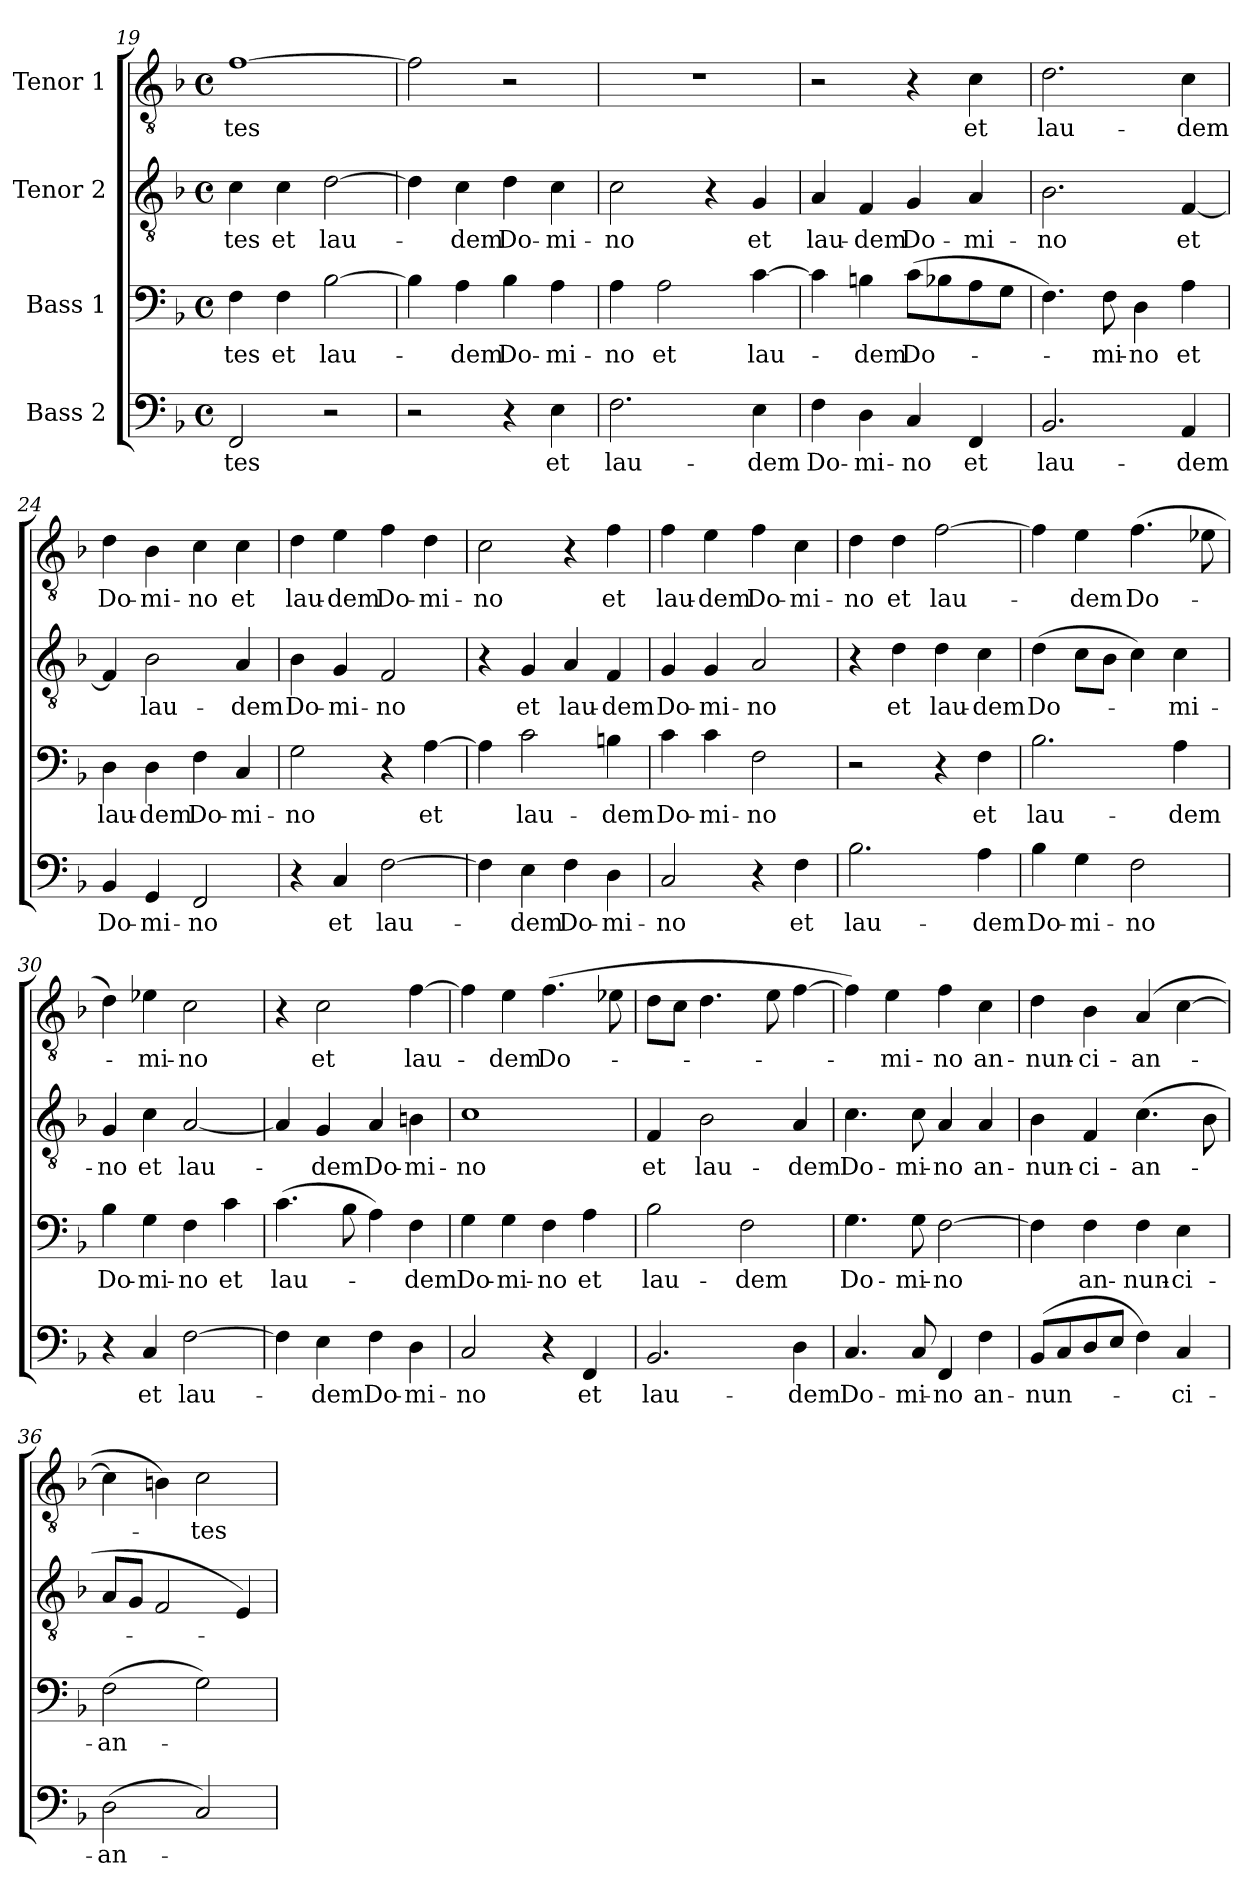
**kern	**text	**kern	**text	**kern	**text	**kern	**text
*part4	*part4	*part3	*part3	*part2	*part2	*part1	*part1
*staff4	*staff4	*staff3	*staff3	*staff2	*staff2	*staff1	*staff1
*I"Bass 2	*	*I"Bass 1	*	*I"Tenor 2	*	*I"Tenor 1	*
!!LO:PB:g=z
*clefF4	*	*clefF4	*	*clefGv2	*	*clefGv2	*
*k[b-]	*	*k[b-]	*	*k[b-]	*	*k[b-]	*
*F:	*	*F:	*	*F:	*	*F:	*
*M4/4	*	*M4/4	*	*M4/4	*	*M4/4	*
*met(c)	*	*met(c)	*	*met(c)	*	*met(c)	*
=19	=19	=19	=19	=19	=19	=19	=19
2FF/	-tes	4F\	-tes	4c\	-tes	[1f	-tes
.	.	4F\	et	4c\	et	.	.
2r	.	[2B-\	lau-	[2d\	lau-	.	.
=20	=20	=20	=20	=20	=20	=20	=20
2r	.	4B-\]	.	4d\]	.	2f\]	.
.	.	4A\	-dem	4c\	-dem	.	.
4r	.	4B-\	Do-	4d\	Do-	2r	.
4E\	et	4A\	-mi-	4c\	-mi-	.	.
=21	=21	=21	=21	=21	=21	=21	=21
2.F\	lau-	4A\	-no	2c\	-no	1r	.
.	.	2A\	et	.	.	.	.
.	.	.	.	4r	.	.	.
4E\	-dem	[4c\	lau-	4G/	et	.	.
=22	=22	=22	=22	=22	=22	=22	=22
4F\	Do-	4c\]	.	4A/	lau-	2r	.
4D\	-mi-	4Bn\	-dem	4F/	-dem	.	.
4C/	-no	(8c\L	Do-	4G/	Do-	4r	.
.	.	8B-X\	.	.	.	.	.
4FF/	et	8A\	.	4A/	-mi-	4c\	et
.	.	8G\J	.	.	.	.	.
=23	=23	=23	=23	=23	=23	=23	=23
2.BB-/	lau-	4.F\)	.	2.B-\	-no	2.d\	-lau-
.	.	8F\	-mi-	.	.	.	.
.	.	4D\	-no	.	.	.	.
4AA/	-dem	4A\	et	[4F/	et	4c\	-dem
=24	=24	=24	=24	=24	=24	=24	=24
4BB-/	Do-	4D\	lau-	4F/]	.	4d\	Do-
4GG/	-mi-	4D\	-dem	2B-\	lau-	4B-\	-mi-
2FF/	-no	4F\	Do-	.	.	4c\	-no
.	.	4C/	-mi-	4A/	-dem	4c\	et
!!LO:LB:g=z
=25	=25	=25	=25	=25	=25	=25	=25
4r	.	2G\	-no	4B-\	Do-	4d\	lau-
4C/	et	.	.	4G/	-mi-	4e\	-dem
[2F\	lau-	4r	.	2F/	-no	4f\	Do-
.	.	[4A\	et	.	.	4d\	-mi-
=26	=26	=26	=26	=26	=26	=26	=26
4F\]	.	4A\]	.	4r	.	2c\	-no
4E\	-dem	2c\	lau-	4G/	et	.	.
4F\	Do-	.	.	4A/	lau-	4r	.
4D\	-mi-	4Bn\	-dem	4F/	-dem	4f\	et
=27	=27	=27	=27	=27	=27	=27	=27
2C/	-no	4c\	Do-	4G/	Do-	4f\	lau-
.	.	4c\	-mi-	4G/	-mi-	4e\	-dem
4r	.	2F\	-no	2A/	-no	4f\	Do-
4F\	et	.	.	.	.	4c\	-mi-
=28	=28	=28	=28	=28	=28	=28	=28
2.B-\	lau-	2r	.	4r	.	4d\	-no
.	.	.	.	4d\	et	4d\	et
.	.	4r	.	4d\	lau-	[2f\	lau-
4A\	-dem	4F\	et	4c\	-dem	.	.
=29	=29	=29	=29	=29	=29	=29	=29
4B-\	Do-	2.B-\	lau-	(4d\	Do-	4f\]	.
4G\	-mi-	.	.	8c\L	.	4e\	-dem
.	.	.	.	8B-\J	.	.	.
2F\	-no	.	.	4c\)	.	(4.f\	Do-
.	.	4A\	-dem	4c\	-mi-	.	.
.	.	.	.	.	.	8e-X\	.
=30	=30	=30	=30	=30	=30	=30	=30
4r	.	4B-\	Do-	4G/	-no	4d\)	.
4C/	et	4G\	-mi-	4c\	et	4e-X\	-mi-
[2F\	lau-	4F\	-no	[2A/	lau-	2c\	-no
.	.	4c\	et	.	.	.	.
!!LO:LB:g=z
=31	=31	=31	=31	=31	=31	=31	=31
4F\]	.	(4.c\	lau-	4A/]	.	4r	.
4E\	-dem	.	.	4G/	-dem	2c\	et
.	.	8B-\	.	.	.	.	.
4F\	Do-	4A\)	.	4A/	Do-	.	.
4D\	-mi-	4F\	-dem	4Bn\	-mi-	[4f\	lau-
=32	=32	=32	=32	=32	=32	=32	=32
2C/	-no	4G\	Do-	1c	-no	4f\]	.
.	.	4G\	-mi-	.	.	4e\	-dem
4r	.	4F\	-no	.	.	(4.f\	Do-
4FF/	et	4A\	et	.	.	.	.
.	.	.	.	.	.	8e-X\	.
=33	=33	=33	=33	=33	=33	=33	=33
2.BB-/	lau-	2B-\	lau-	4F/	et	8d\L	.
.	.	.	.	.	.	8c\J	.
.	.	.	.	2B-\	lau-	4.d\	.
.	.	2F\	-dem	.	.	.	.
.	.	.	.	.	.	8e\	.
4D\	-dem	.	.	4A/	-dem	[4f\	.
=34	=34	=34	=34	=34	=34	=34	=34
4.C/	Do-	4.G\	Do-	4.c\	Do-	4f\])	.
.	.	.	.	.	.	4e\	-mi-
8C/	-mi-	8G\	-mi-	8c\	-mi-	.	.
4FF/	-no	[2F\	-no	4A/	-no	4f\	-no
4F\	an-	.	.	4A/	an-	4c\	an-
=35	=35	=35	=35	=35	=35	=35	=35
(8BB-/L	-nun-	4F\]	.	4B-\	-nun-	4d\	-nun-
8C/	.	.	.	.	.	.	.
8D/	.	4F\	an-	4F/	-ci-	4B-\	-ci-
8E/J	.	.	.	.	.	.	.
4F\)	.	4F\	-nun-	(4.c\	-an-	(4A/	-an-
4C/	-ci-	4E\	-ci-	.	.	[4c\	.
.	.	.	.	8B-\	.	.	.
=36	=36	=36	=36	=36	=36	=36	=36
(2D\	-an-	(2F\	-an-	8A/L	.	4c\]	.
.	.	.	.	8G/J	.	.	.
.	.	.	.	2F/	.	4Bn\)	.
2C/)	.	2G\)	.	.	.	2c\	-tes
.	.	.	.	4E/)	.	.	.
=	=	=	=	=	=	=	=
*-	*-	*-	*-	*-	*-	*-	*-
